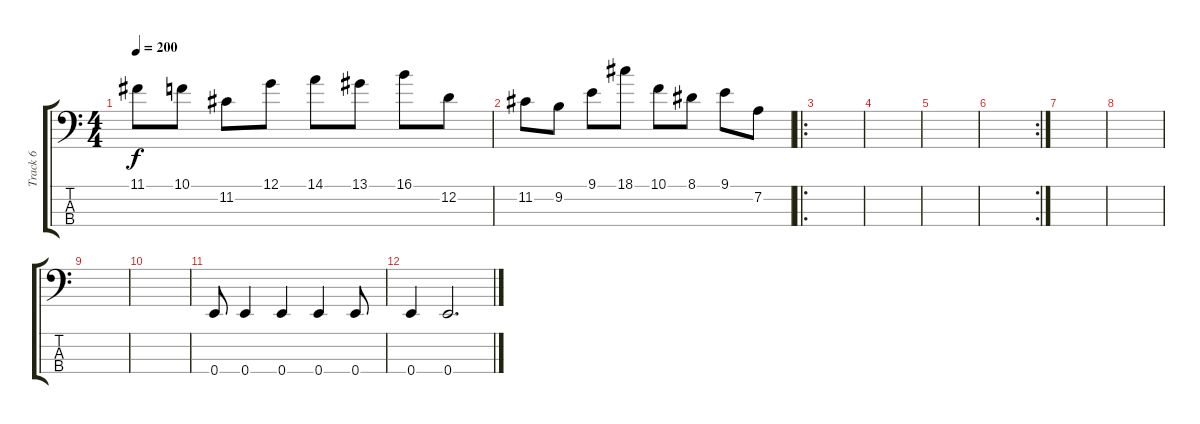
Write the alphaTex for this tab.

\track ("Track 6" "Track 6") {instrument electricbassfinger}
\staff {score tabs}
\tuning (G2 D2 A1 E1) {hide}
\ts (4 4)
\tempo 200
\clef f4
\ks c
11.1.8{dy f} 10.1.8 11.2.8 12.1.8 14.1.8 13.1.8 16.1.8 12.2.8 |
11.2.8 9.2.8 9.1.8 18.1.8 10.1.8 8.1.8 9.1.8 7.2.8 |
\ro
|
|
|
\rc 2
|
|
|
|
|
0.4.8 0.4.4 0.4.4 0.4.4 0.4.8 |
0.4.4 0.4.2{d}
